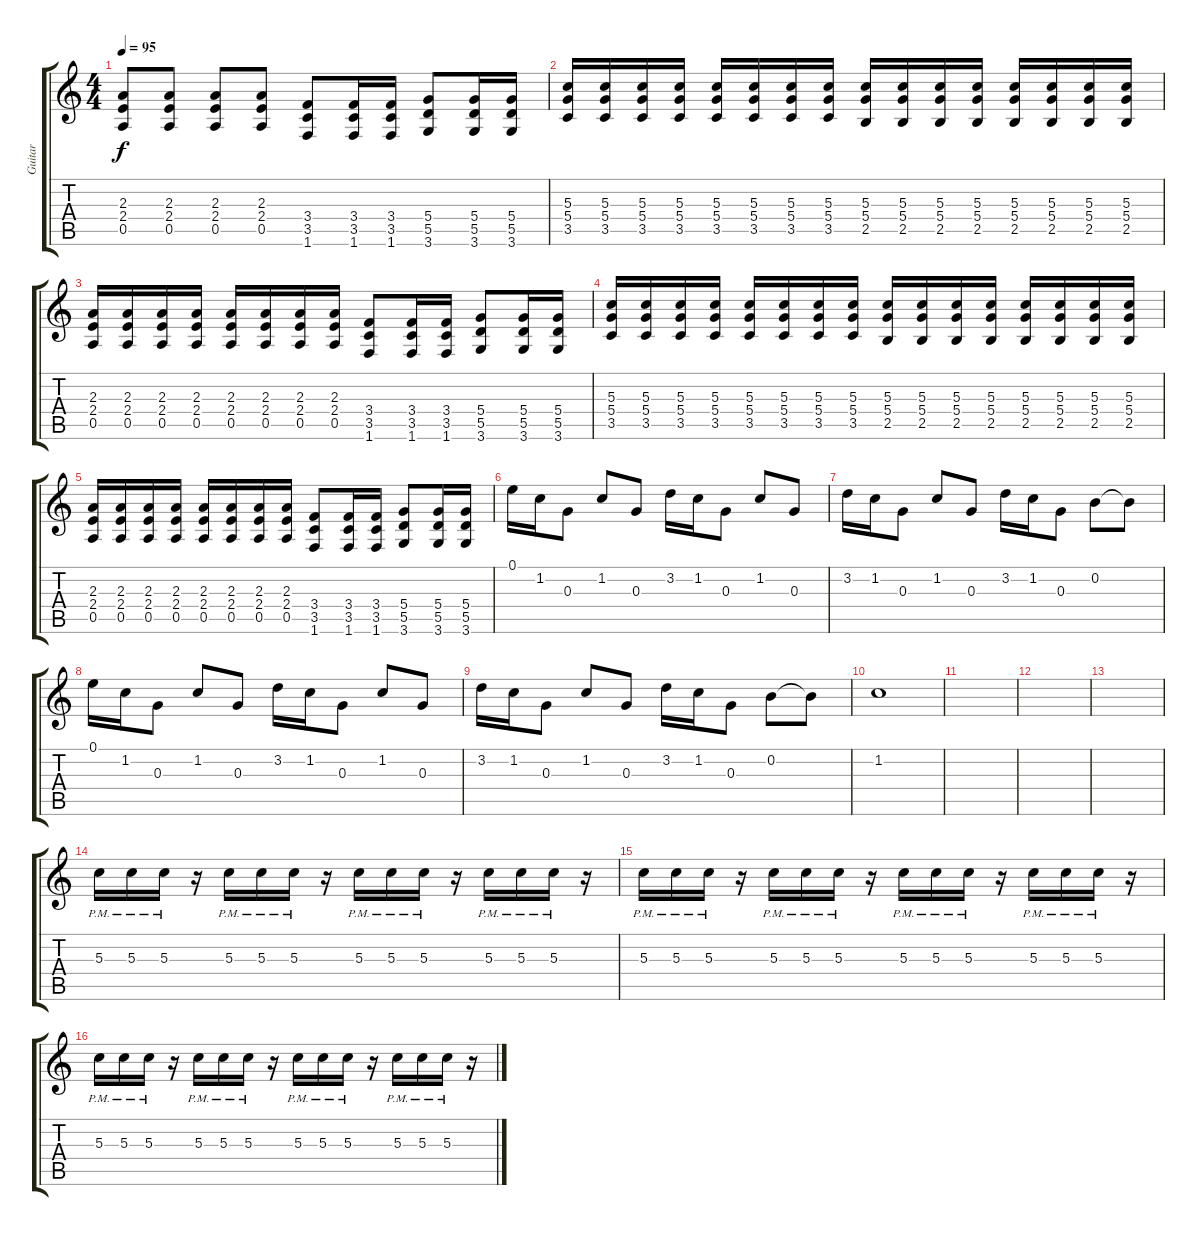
\track ("Guitar" "Guitar") {instrument distortionguitar}
\staff {score tabs}
\tuning (E4 B3 G3 D3 A2 E2) {hide}
\ts (4 4)
\tempo 95
\clef g2
\ks c
(2.3 2.4 0.5).8{dy f} (2.3 2.4 0.5).8 (2.3 2.4 0.5).8 (2.3 2.4 0.5).8 (3.4 3.5 1.6).8 (3.4 3.5 1.6).16 (3.4 3.5 1.6).16 (5.4 5.5 3.6).8 (5.4 5.5 3.6).16 (5.4 5.5 3.6).16 |
(5.3 5.4 3.5).16 (5.3 5.4 3.5).16 (5.3 5.4 3.5).16 (5.3 5.4 3.5).16 (5.3 5.4 3.5).16 (5.3 5.4 3.5).16 (5.3 5.4 3.5).16 (5.3 5.4 3.5).16 (5.3 5.4 2.5).16 (5.3 5.4 2.5).16 (5.3 5.4 2.5).16 (5.3 5.4 2.5).16 (5.3 5.4 2.5).16 (5.3 5.4 2.5).16 (5.3 5.4 2.5).16 (5.3 5.4 2.5).16 |
(2.3 2.4 0.5).16 (2.3 2.4 0.5).16 (2.3 2.4 0.5).16 (2.3 2.4 0.5).16 (2.3 2.4 0.5).16 (2.3 2.4 0.5).16 (2.3 2.4 0.5).16 (2.3 2.4 0.5).16 (3.4 3.5 1.6).8 (3.4 3.5 1.6).16 (3.4 3.5 1.6).16 (5.4 5.5 3.6).8 (5.4 5.5 3.6).16 (5.4 5.5 3.6).16 |
(5.3 5.4 3.5).16 (5.3 5.4 3.5).16 (5.3 5.4 3.5).16 (5.3 5.4 3.5).16 (5.3 5.4 3.5).16 (5.3 5.4 3.5).16 (5.3 5.4 3.5).16 (5.3 5.4 3.5).16 (5.3 5.4 2.5).16 (5.3 5.4 2.5).16 (5.3 5.4 2.5).16 (5.3 5.4 2.5).16 (5.3 5.4 2.5).16 (5.3 5.4 2.5).16 (5.3 5.4 2.5).16 (5.3 5.4 2.5).16 |
(2.3 2.4 0.5).16 (2.3 2.4 0.5).16 (2.3 2.4 0.5).16 (2.3 2.4 0.5).16 (2.3 2.4 0.5).16 (2.3 2.4 0.5).16 (2.3 2.4 0.5).16 (2.3 2.4 0.5).16 (3.4 3.5 1.6).8 (3.4 3.5 1.6).16 (3.4 3.5 1.6).16 (5.4 5.5 3.6).8 (5.4 5.5 3.6).16 (5.4 5.5 3.6).16 |
0.1.16 1.2.16 0.3.8 1.2.8 0.3.8 3.2.16 1.2.16 0.3.8 1.2.8 0.3.8 |
3.2.16 1.2.16 0.3.8 1.2.8 0.3.8 3.2.16 1.2.16 0.3.8 0.2.8 0.2{t}.8 |
0.1.16 1.2.16 0.3.8 1.2.8 0.3.8 3.2.16 1.2.16 0.3.8 1.2.8 0.3.8 |
3.2.16 1.2.16 0.3.8 1.2.8 0.3.8 3.2.16 1.2.16 0.3.8 0.2.8 0.2{t}.8 |
1.2.1 |
|
|
|
5.3{pm}.16 5.3{pm}.16 5.3{pm}.16 r.16 5.3{pm}.16 5.3{pm}.16 5.3{pm}.16 r.16 5.3{pm}.16 5.3{pm}.16 5.3{pm}.16 r.16 5.3{pm}.16 5.3{pm}.16 5.3{pm}.16 r.16 |
5.3{pm}.16 5.3{pm}.16 5.3{pm}.16 r.16 5.3{pm}.16 5.3{pm}.16 5.3{pm}.16 r.16 5.3{pm}.16 5.3{pm}.16 5.3{pm}.16 r.16 5.3{pm}.16 5.3{pm}.16 5.3{pm}.16 r.16 |
5.3{pm}.16 5.3{pm}.16 5.3{pm}.16 r.16 5.3{pm}.16 5.3{pm}.16 5.3{pm}.16 r.16 5.3{pm}.16 5.3{pm}.16 5.3{pm}.16 r.16 5.3{pm}.16 5.3{pm}.16 5.3{pm}.16 r.16
